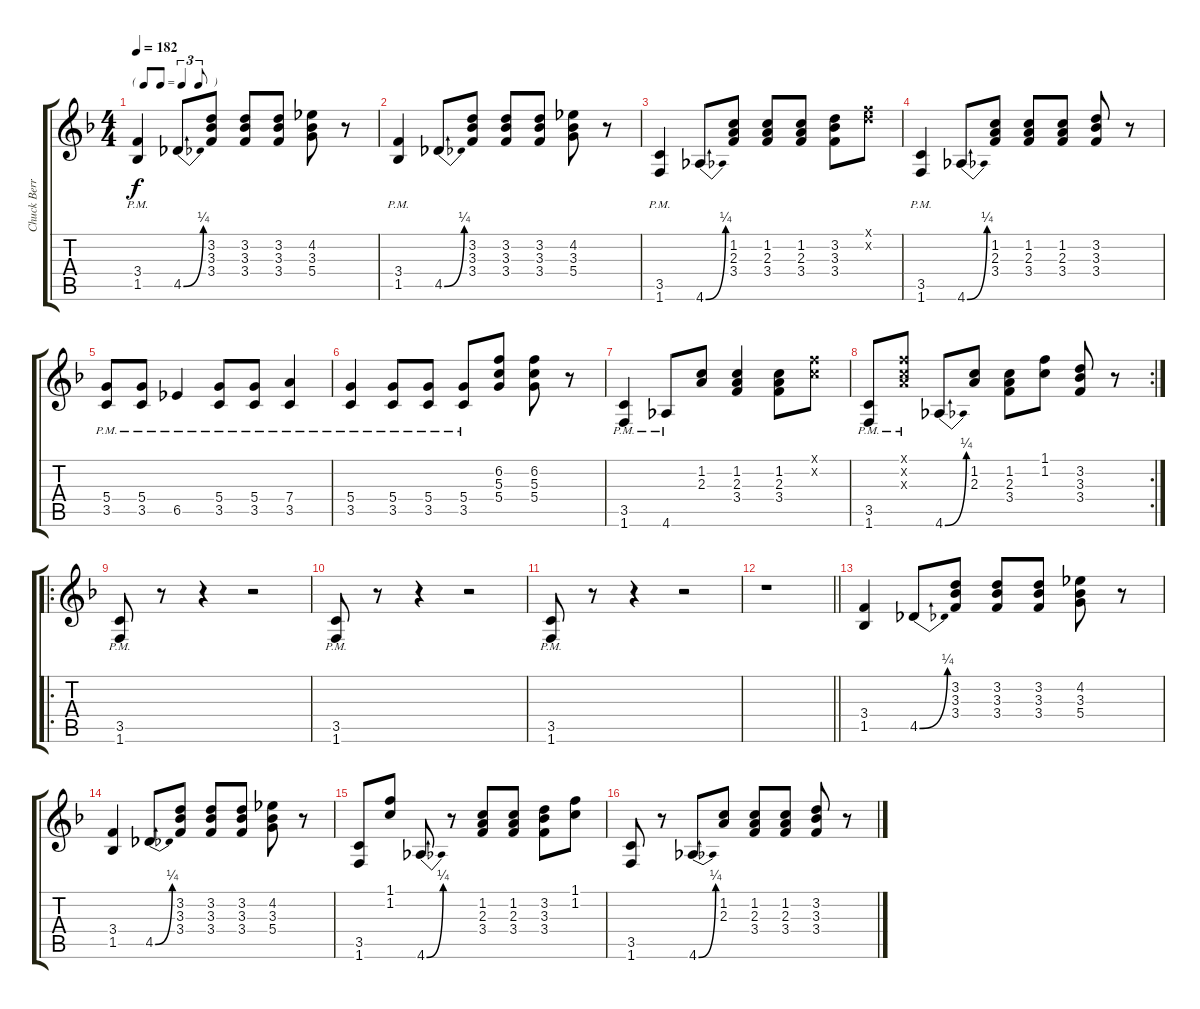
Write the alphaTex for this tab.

\track ("Chuck Berry - Electric Guitar" "Chuck Berr") {instrument electricguitarclean}
\staff {score tabs}
\tuning (E4 B3 G3 D3 A2 E2) {hide}
\ts (4 4)
\tf triplet8th
\tempo 182
\clef g2
\ks f
(3.4{pm} 1.5{pm}).4{dy f} 4.5{be (bend 0 0 60 1)}.8 (3.2 3.3 3.4).8 (3.2 3.3 3.4).8 (3.2 3.3 3.4).8 (4.2 3.3 5.4).8 r.8 |
(3.4{pm} 1.5{pm}).4 4.5{be (bend 0 0 60 1)}.8 (3.2 3.3 3.4).8 (3.2 3.3 3.4).8 (3.2 3.3 3.4).8 (4.2 3.3 5.4).8 r.8 |
(3.5{pm} 1.6{pm}).4 4.6{be (bend 0 0 60 1)}.8 (1.2 2.3 3.4).8 (1.2 2.3 3.4).8 (1.2 2.3 3.4).8 (3.2 3.3 3.4).8 (1.1{x} 3.2{x}).8 |
(3.5{pm} 1.6{pm}).4 4.6{be (bend 0 0 60 1)}.8 (1.2 2.3 3.4).8 (1.2 2.3 3.4).8 (1.2 2.3 3.4).8 (3.2 3.3 3.4).8 r.8 |
(5.4{pm} 3.5{pm}).8 (5.4{pm} 3.5{pm}).8 6.5{pm}.4 (5.4{pm} 3.5{pm}).8 (5.4{pm} 3.5{pm}).8 (7.4{pm} 3.5{pm}).4 |
(5.4{pm} 3.5{pm}).4 (5.4{pm} 3.5{pm}).8 (5.4{pm} 3.5{pm}).8 (5.4{pm} 3.5{pm}).8 (6.2 5.3 5.4).8 (6.2 5.3 5.4).8 r.8 |
(3.5{pm} 1.6{pm}).4 4.6{pm}.8 (1.2 2.3).8 (1.2 2.3 3.4).4 (1.2 2.3 3.4).8 (1.1{x} 1.2{x}).8 |
\rc 2
(3.5{pm} 1.6{pm}).8 (1.1{pm x} 1.2{pm x} 2.3{pm x}).8 4.6{be (bend 0 0 60 1)}.8 (1.2 2.3).8 (1.2 2.3 3.4).8 (1.1 1.2).8 (3.2 3.3 3.4).8 r.8 |
\ro
(3.5{pm} 1.6{pm}).8 r.8 r.4 r.2 |
(3.5{pm} 1.6{pm}).8 r.8 r.4 r.2 |
(3.5{pm} 1.6{pm}).8 r.8 r.4 r.2 |
\barLineRight lightlight
r.1 |
(3.4 1.5).4 4.5{be (bend 0 0 60 1)}.8 (3.2 3.3 3.4).8 (3.2 3.3 3.4).8 (3.2 3.3 3.4).8 (4.2 3.3 5.4).8 r.8 |
(3.4 1.5).4 4.5{be (bend 0 0 60 1)}.8 (3.2 3.3 3.4).8 (3.2 3.3 3.4).8 (3.2 3.3 3.4).8 (4.2 3.3 5.4).8 r.8 |
(3.5 1.6).8 (1.1 1.2).8 4.6{be (bend 0 0 60 1)}.8 r.8 (1.2 2.3 3.4).8 (1.2 2.3 3.4).8 (3.2 3.3 3.4).8 (1.1 1.2).8 |
(3.5 1.6).8 r.8 4.6{be (bend 0 0 60 1)}.8 (1.2 2.3).8 (1.2 2.3 3.4).8 (1.2 2.3 3.4).8 (3.2 3.3 3.4).8 r.8
